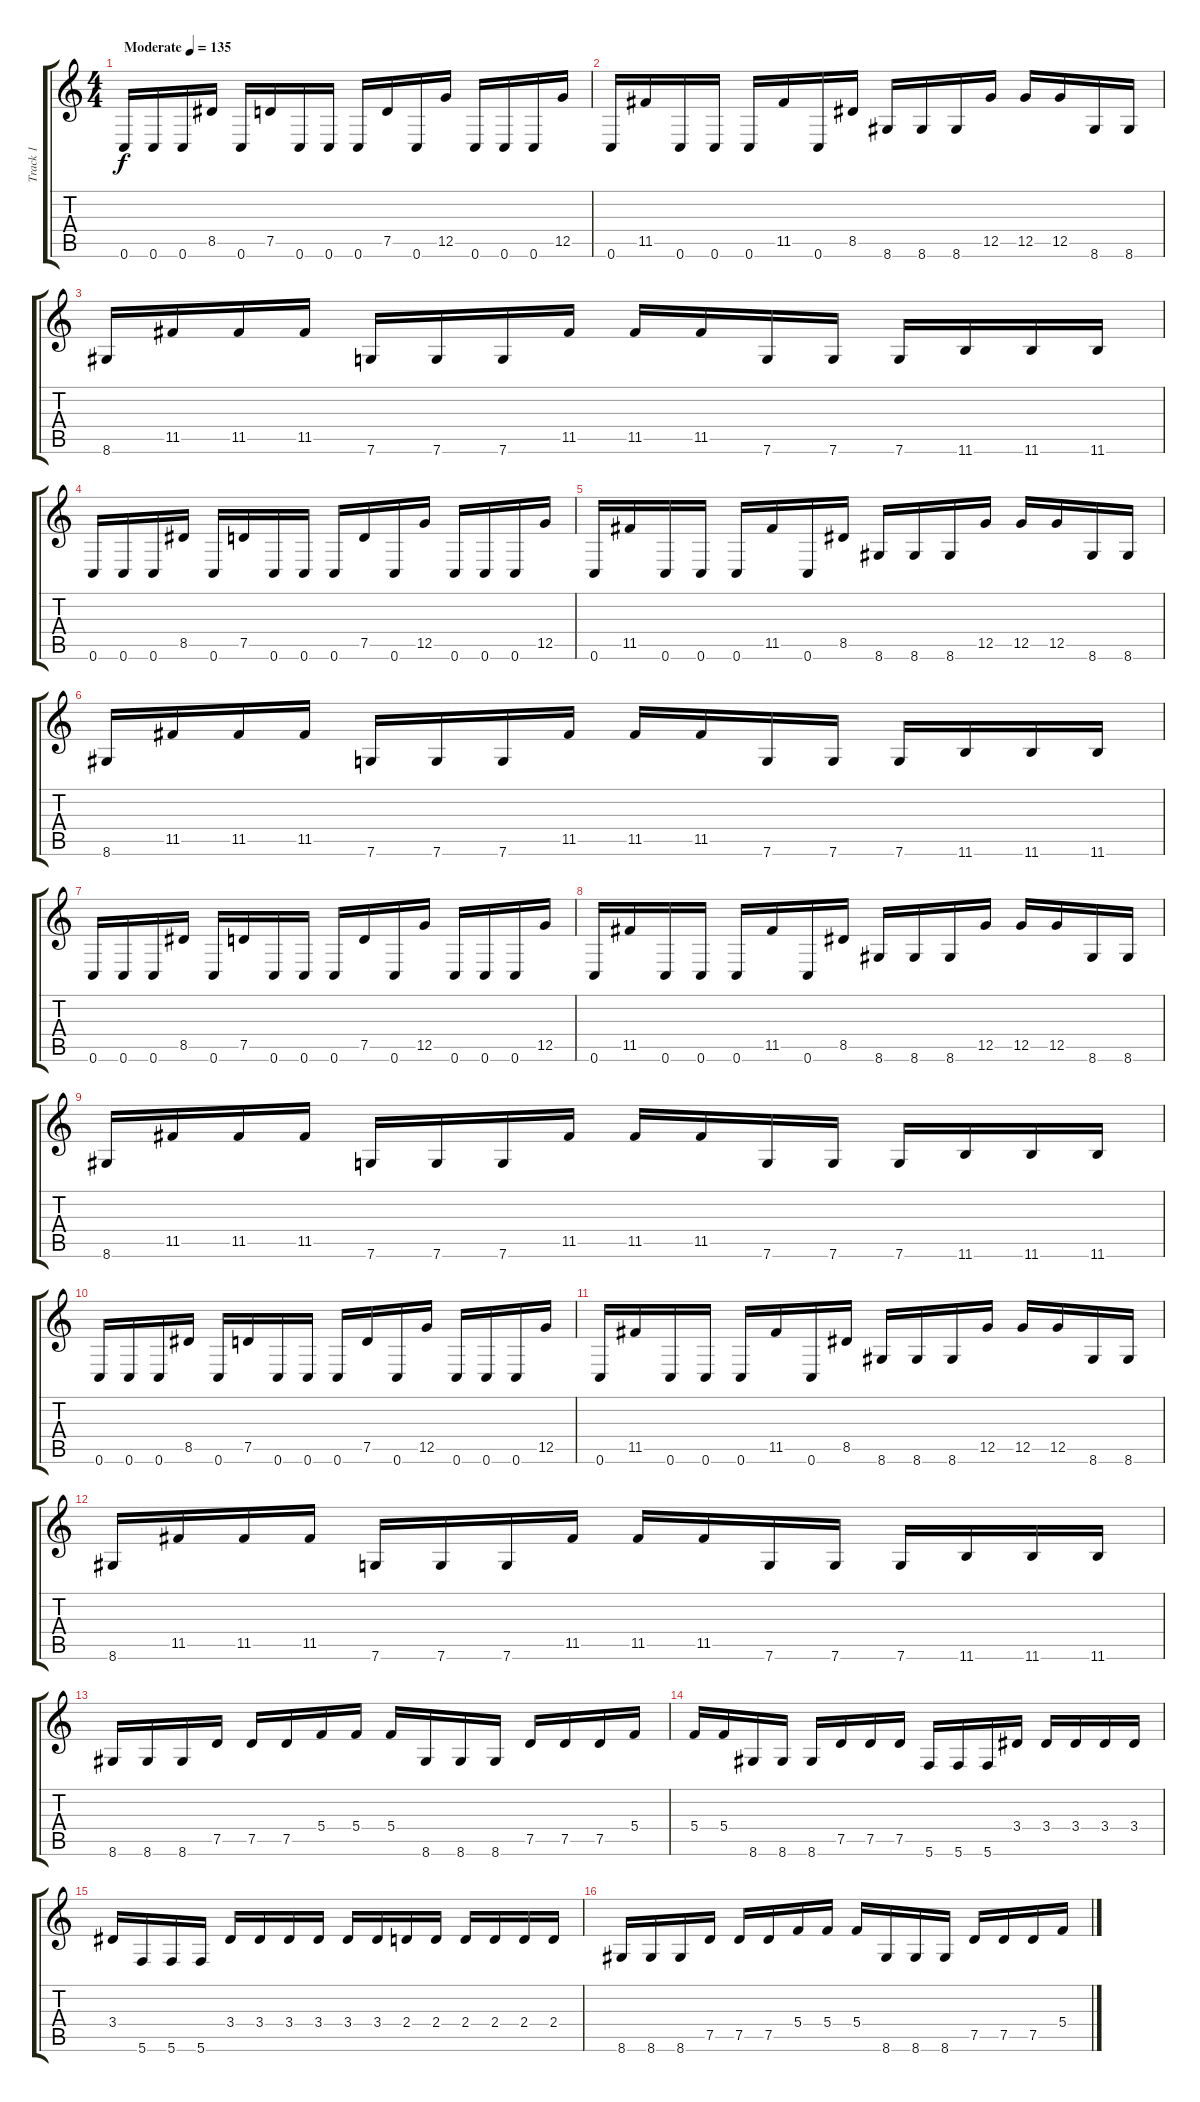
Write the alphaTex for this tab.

\track ("Track 1" "Track 1") {instrument overdrivenguitar}
\staff {score tabs}
\tuning (D4 A3 F3 C3 G2 C2) {hide}
\ts (4 4)
\tempo (135 "Moderate")
\clef g2
\ks c
0.6.16{dy f instrument overdrivenguitar} 0.6.16 0.6.16 8.5.16 0.6.16 7.5.16 0.6.16 0.6.16 0.6.16 7.5.16 0.6.16 12.5.16 0.6.16 0.6.16 0.6.16 12.5.16 |
0.6.16 11.5.16 0.6.16 0.6.16 0.6.16 11.5.16 0.6.16 8.5.16 8.6.16 8.6.16 8.6.16 12.5.16 12.5.16 12.5.16 8.6.16 8.6.16 |
8.6.16 11.5.16 11.5.16 11.5.16 7.6.16 7.6.16 7.6.16 11.5.16 11.5.16 11.5.16 7.6.16 7.6.16 7.6.16 11.6.16 11.6.16 11.6.16 |
0.6.16 0.6.16 0.6.16 8.5.16 0.6.16 7.5.16 0.6.16 0.6.16 0.6.16 7.5.16 0.6.16 12.5.16 0.6.16 0.6.16 0.6.16 12.5.16 |
0.6.16 11.5.16 0.6.16 0.6.16 0.6.16 11.5.16 0.6.16 8.5.16 8.6.16 8.6.16 8.6.16 12.5.16 12.5.16 12.5.16 8.6.16 8.6.16 |
8.6.16 11.5.16 11.5.16 11.5.16 7.6.16 7.6.16 7.6.16 11.5.16 11.5.16 11.5.16 7.6.16 7.6.16 7.6.16 11.6.16 11.6.16 11.6.16 |
0.6.16 0.6.16 0.6.16 8.5.16 0.6.16 7.5.16 0.6.16 0.6.16 0.6.16 7.5.16 0.6.16 12.5.16 0.6.16 0.6.16 0.6.16 12.5.16 |
0.6.16 11.5.16 0.6.16 0.6.16 0.6.16 11.5.16 0.6.16 8.5.16 8.6.16 8.6.16 8.6.16 12.5.16 12.5.16 12.5.16 8.6.16 8.6.16 |
8.6.16 11.5.16 11.5.16 11.5.16 7.6.16 7.6.16 7.6.16 11.5.16 11.5.16 11.5.16 7.6.16 7.6.16 7.6.16 11.6.16 11.6.16 11.6.16 |
0.6.16 0.6.16 0.6.16 8.5.16 0.6.16 7.5.16 0.6.16 0.6.16 0.6.16 7.5.16 0.6.16 12.5.16 0.6.16 0.6.16 0.6.16 12.5.16 |
0.6.16 11.5.16 0.6.16 0.6.16 0.6.16 11.5.16 0.6.16 8.5.16 8.6.16 8.6.16 8.6.16 12.5.16 12.5.16 12.5.16 8.6.16 8.6.16 |
8.6.16 11.5.16 11.5.16 11.5.16 7.6.16 7.6.16 7.6.16 11.5.16 11.5.16 11.5.16 7.6.16 7.6.16 7.6.16 11.6.16 11.6.16 11.6.16 |
8.6.16 8.6.16 8.6.16 7.5.16 7.5.16 7.5.16 5.4.16 5.4.16 5.4.16 8.6.16 8.6.16 8.6.16 7.5.16 7.5.16 7.5.16 5.4.16 |
5.4.16 5.4.16 8.6.16 8.6.16 8.6.16 7.5.16 7.5.16 7.5.16 5.6.16 5.6.16 5.6.16 3.4.16 3.4.16 3.4.16 3.4.16 3.4.16 |
3.4.16 5.6.16 5.6.16 5.6.16 3.4.16 3.4.16 3.4.16 3.4.16 3.4.16 3.4.16 2.4.16 2.4.16 2.4.16 2.4.16 2.4.16 2.4.16 |
8.6.16 8.6.16 8.6.16 7.5.16 7.5.16 7.5.16 5.4.16 5.4.16 5.4.16 8.6.16 8.6.16 8.6.16 7.5.16 7.5.16 7.5.16 5.4.16
